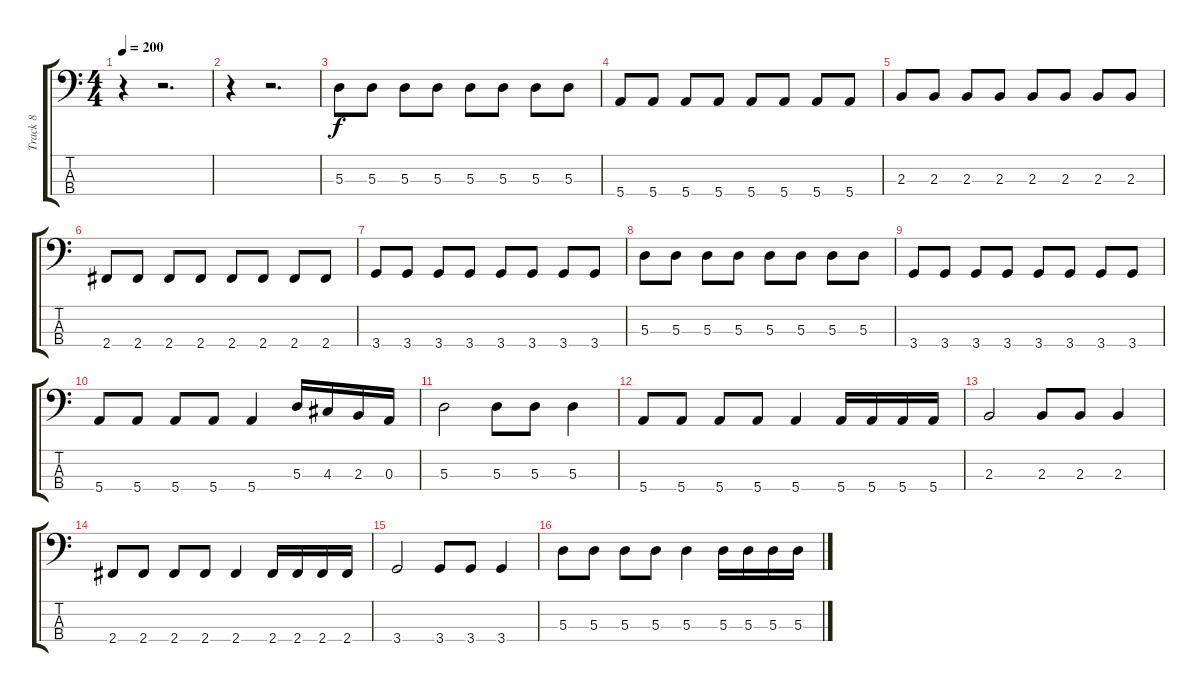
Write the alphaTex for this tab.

\track ("Track 8" "Track 8") {instrument electricbassfinger}
\staff {score tabs}
\tuning (G2 D2 A1 E1) {hide}
\ts (4 4)
\tempo 200
\clef f4
\ks c
r.4{dy f} r.2{d} |
r.4 r.2{d} |
5.3.8 5.3.8 5.3.8 5.3.8 5.3.8 5.3.8 5.3.8 5.3.8 |
5.4.8 5.4.8 5.4.8 5.4.8 5.4.8 5.4.8 5.4.8 5.4.8 |
2.3.8 2.3.8 2.3.8 2.3.8 2.3.8 2.3.8 2.3.8 2.3.8 |
2.4.8 2.4.8 2.4.8 2.4.8 2.4.8 2.4.8 2.4.8 2.4.8 |
3.4.8 3.4.8 3.4.8 3.4.8 3.4.8 3.4.8 3.4.8 3.4.8 |
5.3.8 5.3.8 5.3.8 5.3.8 5.3.8 5.3.8 5.3.8 5.3.8 |
3.4.8 3.4.8 3.4.8 3.4.8 3.4.8 3.4.8 3.4.8 3.4.8 |
5.4.8 5.4.8 5.4.8 5.4.8 5.4.4 5.3.16 4.3.16 2.3.16 0.3.16 |
5.3.2 5.3.8 5.3.8 5.3.4 |
5.4.8 5.4.8 5.4.8 5.4.8 5.4.4 5.4.16 5.4.16 5.4.16 5.4.16 |
2.3.2 2.3.8 2.3.8 2.3.4 |
2.4.8 2.4.8 2.4.8 2.4.8 2.4.4 2.4.16 2.4.16 2.4.16 2.4.16 |
3.4.2 3.4.8 3.4.8 3.4.4 |
5.3.8 5.3.8 5.3.8 5.3.8 5.3.4 5.3.16 5.3.16 5.3.16 5.3.16
